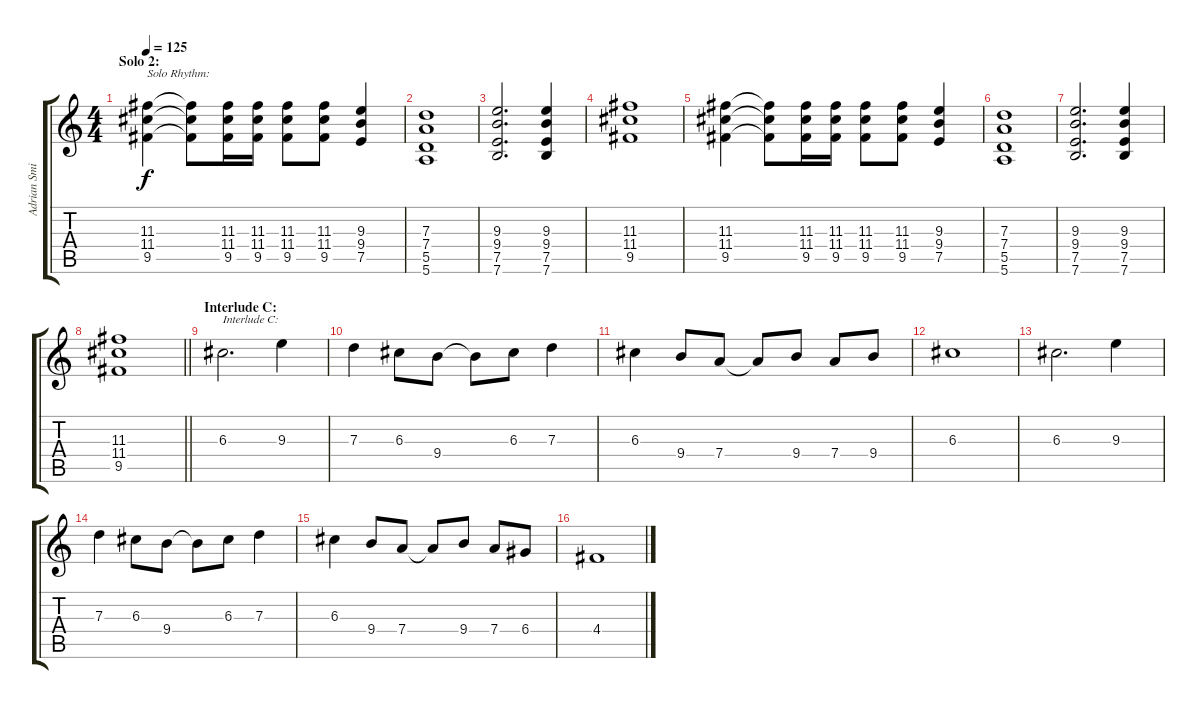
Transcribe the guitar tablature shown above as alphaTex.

\track ("Adrian Smith" "Adrian Smi") {instrument overdrivenguitar}
\staff {score tabs}
\tuning (E4 B3 G3 D3 A2 E2) {hide}
\ts (4 4)
\section ("" "Solo 2:")
\tempo 125
\clef g2
\ks c
(11.3 11.4 9.5).4{txt "Solo Rhythm:" dy f volume 10 instrument distortionguitar} (11.3{t} 11.4{t} 9.5{t}).8 (11.3 11.4 9.5).16 (11.3 11.4 9.5).16 (11.3 11.4 9.5).8 (11.3 11.4 9.5).8 (9.3 9.4 7.5).4 |
(7.3 7.4 5.5 5.6).1 |
(9.3 9.4 7.5 7.6).2{d} (9.3 9.4 7.5 7.6).4 |
(11.3 11.4 9.5).1 |
(11.3 11.4 9.5).4 (11.3{t} 11.4{t} 9.5{t}).8 (11.3 11.4 9.5).16 (11.3 11.4 9.5).16 (11.3 11.4 9.5).8 (11.3 11.4 9.5).8 (9.3 9.4 7.5).4 |
(7.3 7.4 5.5 5.6).1 |
(9.3 9.4 7.5 7.6).2{d} (9.3 9.4 7.5 7.6).4 |
\barLineRight lightlight
(11.3 11.4 9.5).1 |
\section ("" "Interlude C:")
6.3.2{d txt "Interlude C:"} 9.3.4 |
7.3.4 6.3.8 9.4.8 9.4{t}.8 6.3.8 7.3.4 |
6.3.4 9.4.8 7.4.8 7.4{t}.8 9.4.8 7.4.8 9.4.8 |
6.3.1 |
6.3.2{d} 9.3.4 |
7.3.4 6.3.8 9.4.8 9.4{t}.8 6.3.8 7.3.4 |
6.3.4 9.4.8 7.4.8 7.4{t}.8 9.4.8 7.4.8 6.4.8 |
4.4.1
